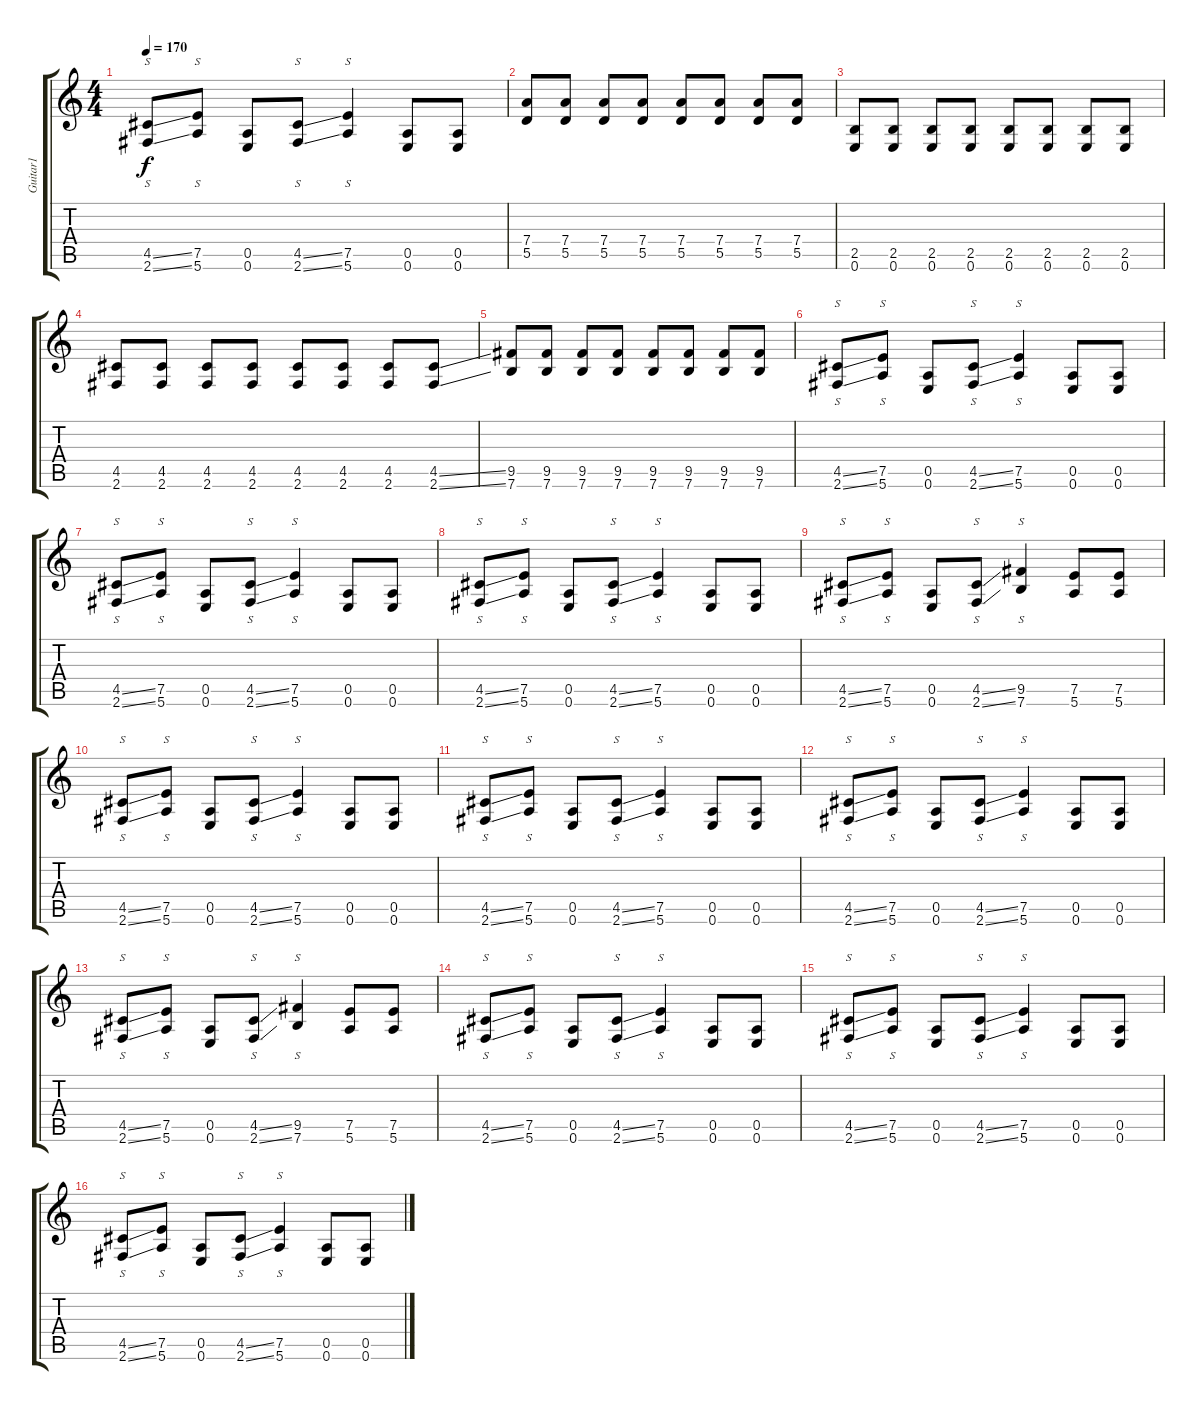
\track ("Guitar1" "Guitar1") {instrument overdrivenguitar}
\staff {score tabs}
\tuning (E4 B3 G3 D3 A2 E2) {hide}
\ts (4 4)
\tempo 170
\clef g2
\ks c
(4.5{ss} 2.6{ss}).8{s dy f} (7.5 5.6).8{s} (0.5 0.6).8 (4.5{ss} 2.6{ss}).8{s} (7.5 5.6).4{s} (0.5 0.6).8 (0.5 0.6).8 |
(7.4 5.5).8 (7.4 5.5).8 (7.4 5.5).8 (7.4 5.5).8 (7.4 5.5).8 (7.4 5.5).8 (7.4 5.5).8 (7.4 5.5).8 |
(2.5 0.6).8 (2.5 0.6).8 (2.5 0.6).8 (2.5 0.6).8 (2.5 0.6).8 (2.5 0.6).8 (2.5 0.6).8 (2.5 0.6).8 |
(4.5 2.6).8 (4.5 2.6).8 (4.5 2.6).8 (4.5 2.6).8 (4.5 2.6).8 (4.5 2.6).8 (4.5 2.6).8 (4.5{ss} 2.6{ss}).8 |
(9.5 7.6).8 (9.5 7.6).8 (9.5 7.6).8 (9.5 7.6).8 (9.5 7.6).8 (9.5 7.6).8 (9.5 7.6).8 (9.5 7.6).8 |
(4.5{ss} 2.6{ss}).8{s} (7.5 5.6).8{s} (0.5 0.6).8 (4.5{ss} 2.6{ss}).8{s} (7.5 5.6).4{s} (0.5 0.6).8 (0.5 0.6).8 |
(4.5{ss} 2.6{ss}).8{s} (7.5 5.6).8{s} (0.5 0.6).8 (4.5{ss} 2.6{ss}).8{s} (7.5 5.6).4{s} (0.5 0.6).8 (0.5 0.6).8 |
(4.5{ss} 2.6{ss}).8{s} (7.5 5.6).8{s} (0.5 0.6).8 (4.5{ss} 2.6{ss}).8{s} (7.5 5.6).4{s} (0.5 0.6).8 (0.5 0.6).8 |
(4.5{ss} 2.6{ss}).8{s} (7.5 5.6).8{s} (0.5 0.6).8 (4.5{ss} 2.6{ss}).8{s} (9.5 7.6).4{s} (7.5 5.6).8 (7.5 5.6).8 |
(4.5{ss} 2.6{ss}).8{s} (7.5 5.6).8{s} (0.5 0.6).8 (4.5{ss} 2.6{ss}).8{s} (7.5 5.6).4{s} (0.5 0.6).8 (0.5 0.6).8 |
(4.5{ss} 2.6{ss}).8{s} (7.5 5.6).8{s} (0.5 0.6).8 (4.5{ss} 2.6{ss}).8{s} (7.5 5.6).4{s} (0.5 0.6).8 (0.5 0.6).8 |
(4.5{ss} 2.6{ss}).8{s} (7.5 5.6).8{s} (0.5 0.6).8 (4.5{ss} 2.6{ss}).8{s} (7.5 5.6).4{s} (0.5 0.6).8 (0.5 0.6).8 |
(4.5{ss} 2.6{ss}).8{s} (7.5 5.6).8{s} (0.5 0.6).8 (4.5{ss} 2.6{ss}).8{s} (9.5 7.6).4{s} (7.5 5.6).8 (7.5 5.6).8 |
(4.5{ss} 2.6{ss}).8{s} (7.5 5.6).8{s} (0.5 0.6).8 (4.5{ss} 2.6{ss}).8{s} (7.5 5.6).4{s} (0.5 0.6).8 (0.5 0.6).8 |
(4.5{ss} 2.6{ss}).8{s} (7.5 5.6).8{s} (0.5 0.6).8 (4.5{ss} 2.6{ss}).8{s} (7.5 5.6).4{s} (0.5 0.6).8 (0.5 0.6).8 |
(4.5{ss} 2.6{ss}).8{s} (7.5 5.6).8{s} (0.5 0.6).8 (4.5{ss} 2.6{ss}).8{s} (7.5 5.6).4{s} (0.5 0.6).8 (0.5 0.6).8
